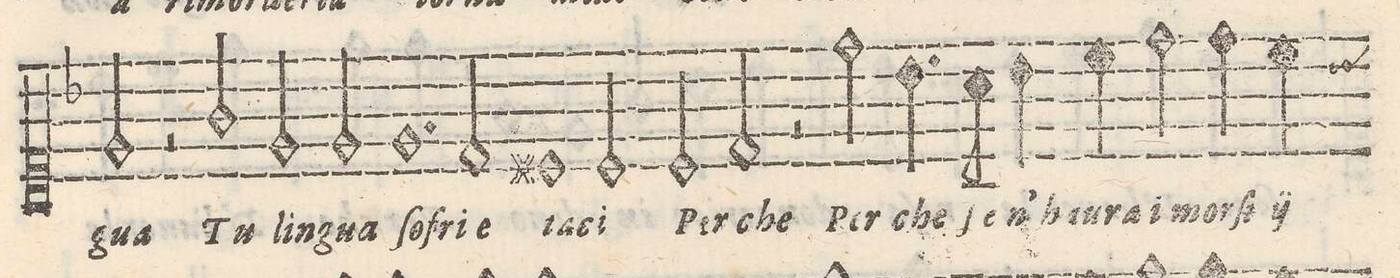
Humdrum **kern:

**kern	**text
*I"CANTO	*
*clefC1	*
*k[b-]	*
*met(C)	*
*M4/4	*
2e/	-gua
=64-	=64-
2r	.
2g/	Tu
=65-	=65-
2e/	lin-
2e/	-gua
=66-	=66-
1.e	ſo-
=67-	=67-
2d/	-frie
=68-	=68-
1c#X	ta-
=69-	=69-
2cny/	-ci
2c/	Per
=70-	=70-
2d/	che
2r	.
=71-	=71-
2dd\	Per
4.b-\	che
8a\	ſe
=72-	=72-
4b-\	n' hau-
4cc\	-rai
2dd\	mor-
=73-	=73-
4dd\	-xi
*	*ij
4cc\	Per
*-	*-
